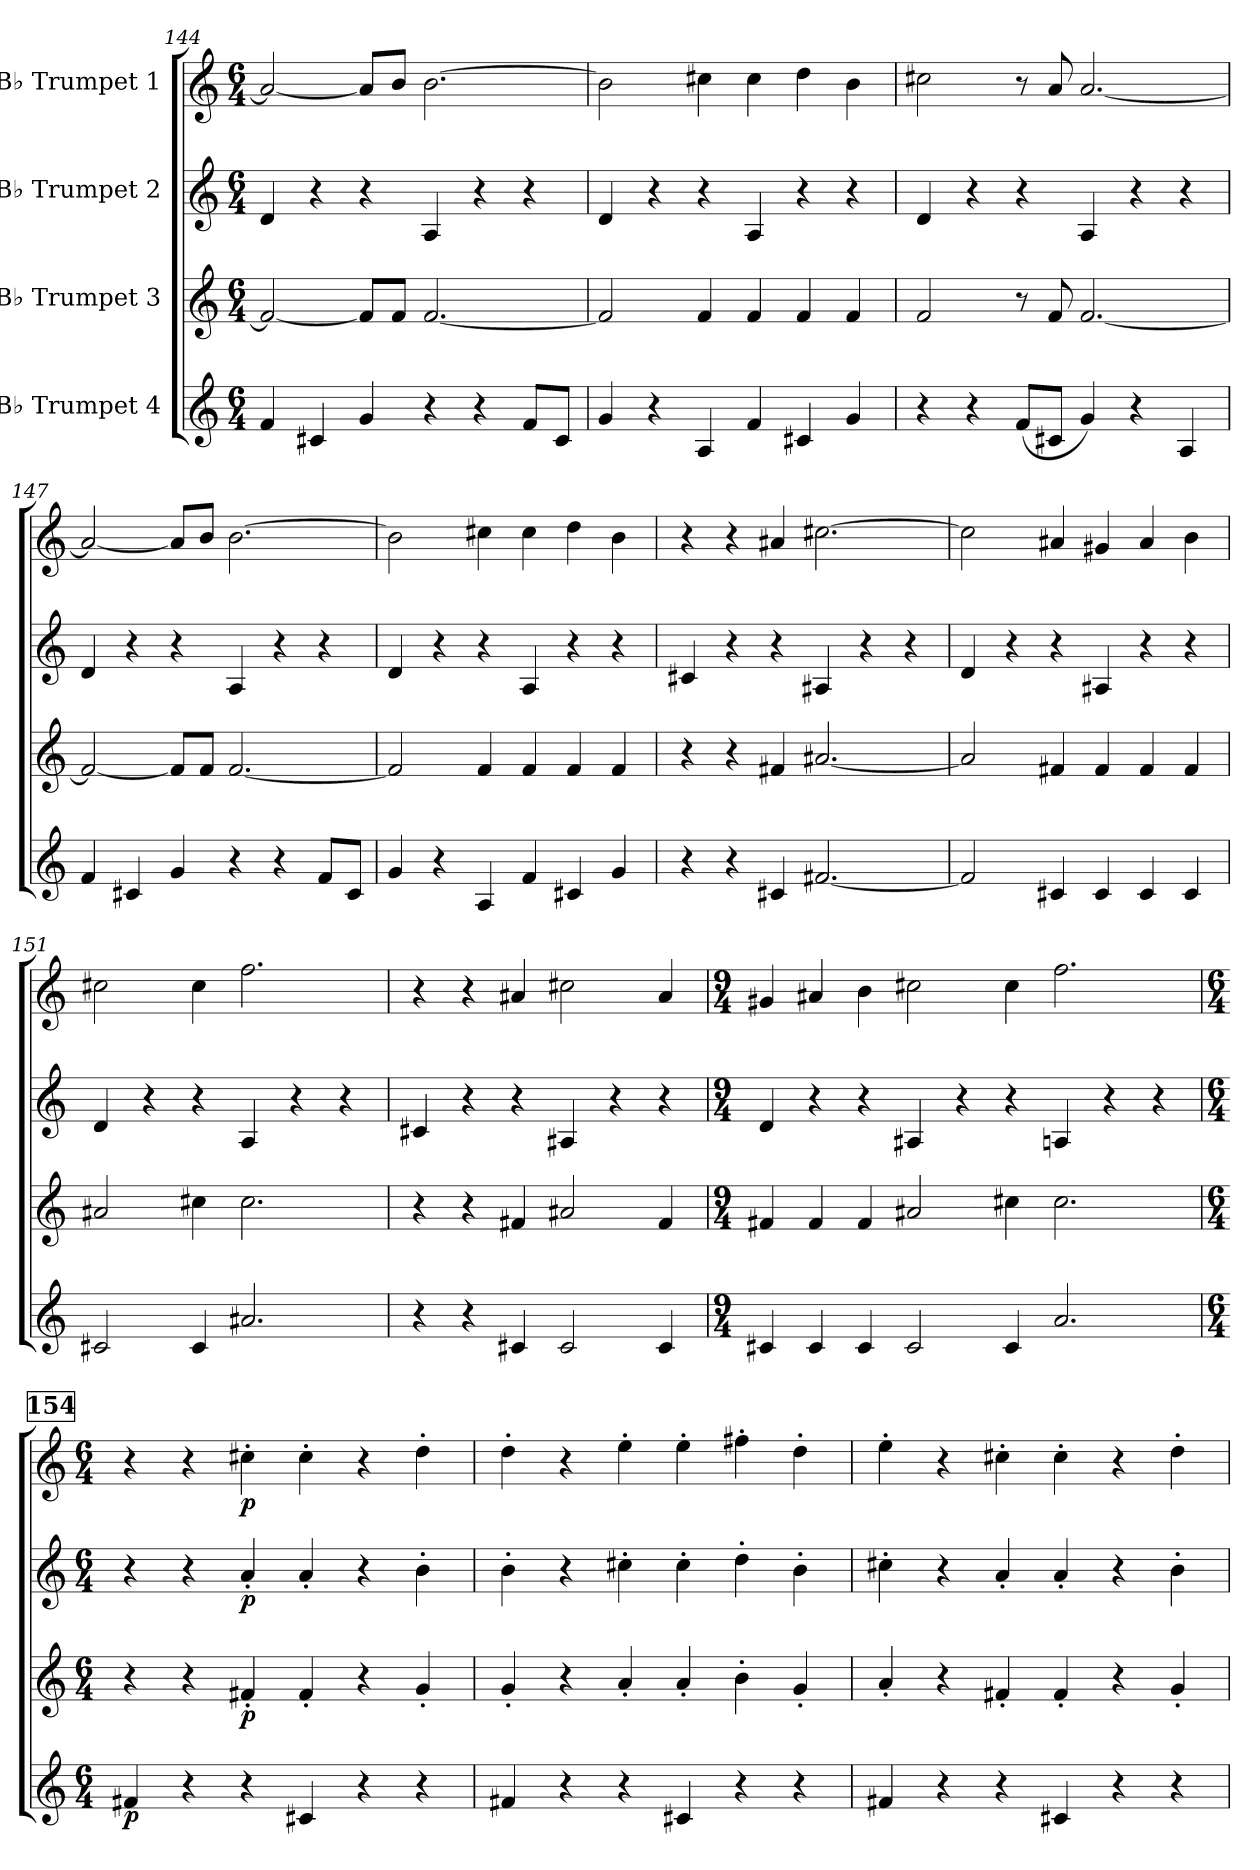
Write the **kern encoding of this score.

**kern	**dynam	**kern	**dynam	**kern	**dynam	**kern	**dynam
*part4	*part4	*part3	*part3	*part2	*part2	*part1	*part1
*staff4	*staff4	*staff3	*staff3	*staff2	*staff2	*staff1	*staff1
*I"B♭ Trumpet 4	*	*I"B♭ Trumpet 3	*	*I"B♭ Trumpet 2	*	*I"B♭ Trumpet 1	*
*clefG2	*	*clefG2	*	*clefG2	*	*clefG2	*
*ITrd1c2	*	*ITrd1c2	*	*ITrd1c2	*	*ITrd1c2	*
*k[b-e-]	*	*k[b-e-]	*	*k[b-e-]	*	*k[b-e-]	*
*M6/4	*	*M6/4	*	*M6/4	*	*M6/4	*
=144	=144	=144	=144	=144	=144	=144	=144
4e-/	.	2e-/_	.	4c/	.	2g/_	.
4Bn/	.	.	.	4r	.	.	.
4f/	.	8e-/L]	.	4r	.	8g/L]	.
.	.	8e-/J	.	.	.	8a/J	.
4r	.	[2.e-/	.	4G/	.	[2.a\	.
4r	.	.	.	4r	.	.	.
8e-/L	.	.	.	4r	.	.	.
8B/J	.	.	.	.	.	.	.
=145	=145	=145	=145	=145	=145	=145	=145
4f/	.	2e-/]	.	4c/	.	2a\]	.
4r	.	.	.	4r	.	.	.
4G/	.	4e-/	.	4r	.	4bn\	.
4e-/	.	4e-/	.	4G/	.	4b\	.
4Bn/	.	4e-/	.	4r	.	4cc\	.
4f/	.	4e-/	.	4r	.	4a\	.
!!LO:LB:g=z
=146	=146	=146	=146	=146	=146	=146	=146
4r	.	2e-/	.	4c/	.	2bn\	.
4r	.	.	.	4r	.	.	.
(8e-/L	.	8r	.	4r	.	8r	.
8Bn/J	.	8e-/	.	.	.	8g/	.
4f/)	.	[2.e-/	.	4G/	.	[2.g/	.
4r	.	.	.	4r	.	.	.
4G/	.	.	.	4r	.	.	.
=147	=147	=147	=147	=147	=147	=147	=147
4e-/	.	2e-/_	.	4c/	.	2g/_	.
4Bn/	.	.	.	4r	.	.	.
4f/	.	8e-/L]	.	4r	.	8g/L]	.
.	.	8e-/J	.	.	.	8a/J	.
4r	.	[2.e-/	.	4G/	.	[2.a\	.
4r	.	.	.	4r	.	.	.
8e-/L	.	.	.	4r	.	.	.
8B/J	.	.	.	.	.	.	.
=148	=148	=148	=148	=148	=148	=148	=148
4f/	.	2e-/]	.	4c/	.	2a\]	.
4r	.	.	.	4r	.	.	.
4G/	.	4e-/	.	4r	.	4bn\	.
4e-/	.	4e-/	.	4G/	.	4b\	.
4Bn/	.	4e-/	.	4r	.	4cc\	.
4f/	.	4e-/	.	4r	.	4a\	.
=149	=149	=149	=149	=149	=149	=149	=149
4r	.	4r	.	4Bn/	.	4r	.
4r	.	4r	.	4r	.	4r	.
4Bn/	.	4en/	.	4r	.	4g#X/	.
[2.en/	.	[2.g#X/	.	4G#X/	.	[2.bn\	.
.	.	.	.	4r	.	.	.
.	.	.	.	4r	.	.	.
=150	=150	=150	=150	=150	=150	=150	=150
2e/]	.	2g#/]	.	4c/	.	2b\]	.
.	.	.	.	4r	.	.	.
4Bn/	.	4en/	.	4r	.	4g#X/	.
4B/	.	4e/	.	4G#X/	.	4f#X/	.
4B/	.	4e/	.	4r	.	4g#/	.
4B/	.	4e/	.	4r	.	4a\	.
!!LO:PB:g=z
=151	=151	=151	=151	=151	=151	=151	=151
2Bn/	.	2g#X/	.	4c/	.	2bn\	.
.	.	.	.	4r	.	.	.
4B/	.	4bn\	.	4r	.	4b\	.
2.g#X/	.	2.b\	.	4G/	.	2.ee-\	.
.	.	.	.	4r	.	.	.
.	.	.	.	4r	.	.	.
=152	=152	=152	=152	=152	=152	=152	=152
4r	.	4r	.	4Bn/	.	4r	.
4r	.	4r	.	4r	.	4r	.
4Bn/	.	4en/	.	4r	.	4g#X/	.
2B/	.	2g#X/	.	4G#X/	.	2bn\	.
.	.	.	.	4r	.	.	.
4B/	.	4e/	.	4r	.	4g#/	.
=153	=153	=153	=153	=153	=153	=153	=153
*M9/4	*	*M9/4	*	*M9/4	*	*M9/4	*
4Bn/	.	4en/	.	4c/	.	4f#X/	.
4B/	.	4e/	.	4r	.	4g#X/	.
4B/	.	4e/	.	4r	.	4a\	.
2B/	.	2g#X/	.	4G#X/	.	2bn\	.
.	.	.	.	4r	.	.	.
4B/	.	4bn\	.	4r	.	4b\	.
2.g/	.	2.b\	.	4Gn/	.	2.ee-\	.
.	.	.	.	4r	.	.	.
.	.	.	.	4r	.	.	.
!!LO:REH:place=s1:a:B:fs=14:t=154
=154	=154	=154	=154	=154	=154	=154	=154
*M6/4	*	*M6/4	*	*M6/4	*	*M6/4	*
!	!LO:DY:b	!	!	!	!	!	!
4en/	p	4r	.	4r	.	4r	.
4r	.	4r	.	4r	.	4r	.
!	!	!	!LO:DY:b	!	!LO:DY:b	!	!LO:DY:b
4r	.	4en'/	p	4g'/	p	4bn'\	p
4Bn/	.	4e'/	.	4g'/	.	4b'\	.
4r	.	4r	.	4r	.	4r	.
4r	.	4f'/	.	4a'\	.	4cc'\	.
=155	=155	=155	=155	=155	=155	=155	=155
4en/	.	4f'/	.	4a'\	.	4cc'\	.
4r	.	4r	.	4r	.	4r	.
4r	.	4g'/	.	4bn'\	.	4dd'\	.
4Bn/	.	4g'/	.	4b'\	.	4dd'\	.
4r	.	4a'\	.	4cc'\	.	4een'\	.
4r	.	4f'/	.	4a'\	.	4cc'\	.
!!LO:LB:g=z
=156	=156	=156	=156	=156	=156	=156	=156
4en/	.	4g'/	.	4bn'\	.	4dd'\	.
4r	.	4r	.	4r	.	4r	.
4r	.	4en'/	.	4g'/	.	4bn'\	.
4Bn/	.	4e'/	.	4g'/	.	4b'\	.
4r	.	4r	.	4r	.	4r	.
4r	.	4f'/	.	4a'\	.	4cc'\	.
=	=	=	=	=	=	=	=
*-	*-	*-	*-	*-	*-	*-	*-
